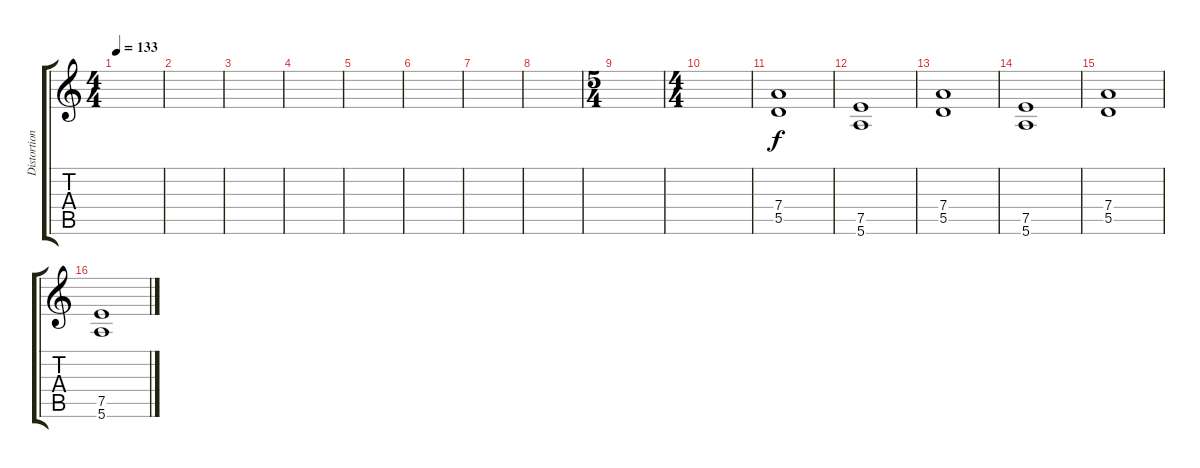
\track ("Distortion Guitar" "Distortion") {instrument overdrivenguitar}
\staff {score tabs}
\tuning (E4 B3 G3 D3 A2 E2) {hide}
\ts (4 4)
\tempo 133
\clef g2
\ks c
|
|
|
|
|
|
|
|
\ts (5 4)
|
\ts (4 4)
|
(7.4 5.5).1 |
(7.5 5.6).1 |
(7.4 5.5).1 |
(7.5 5.6).1 |
(7.4 5.5).1 |
(7.5 5.6).1
